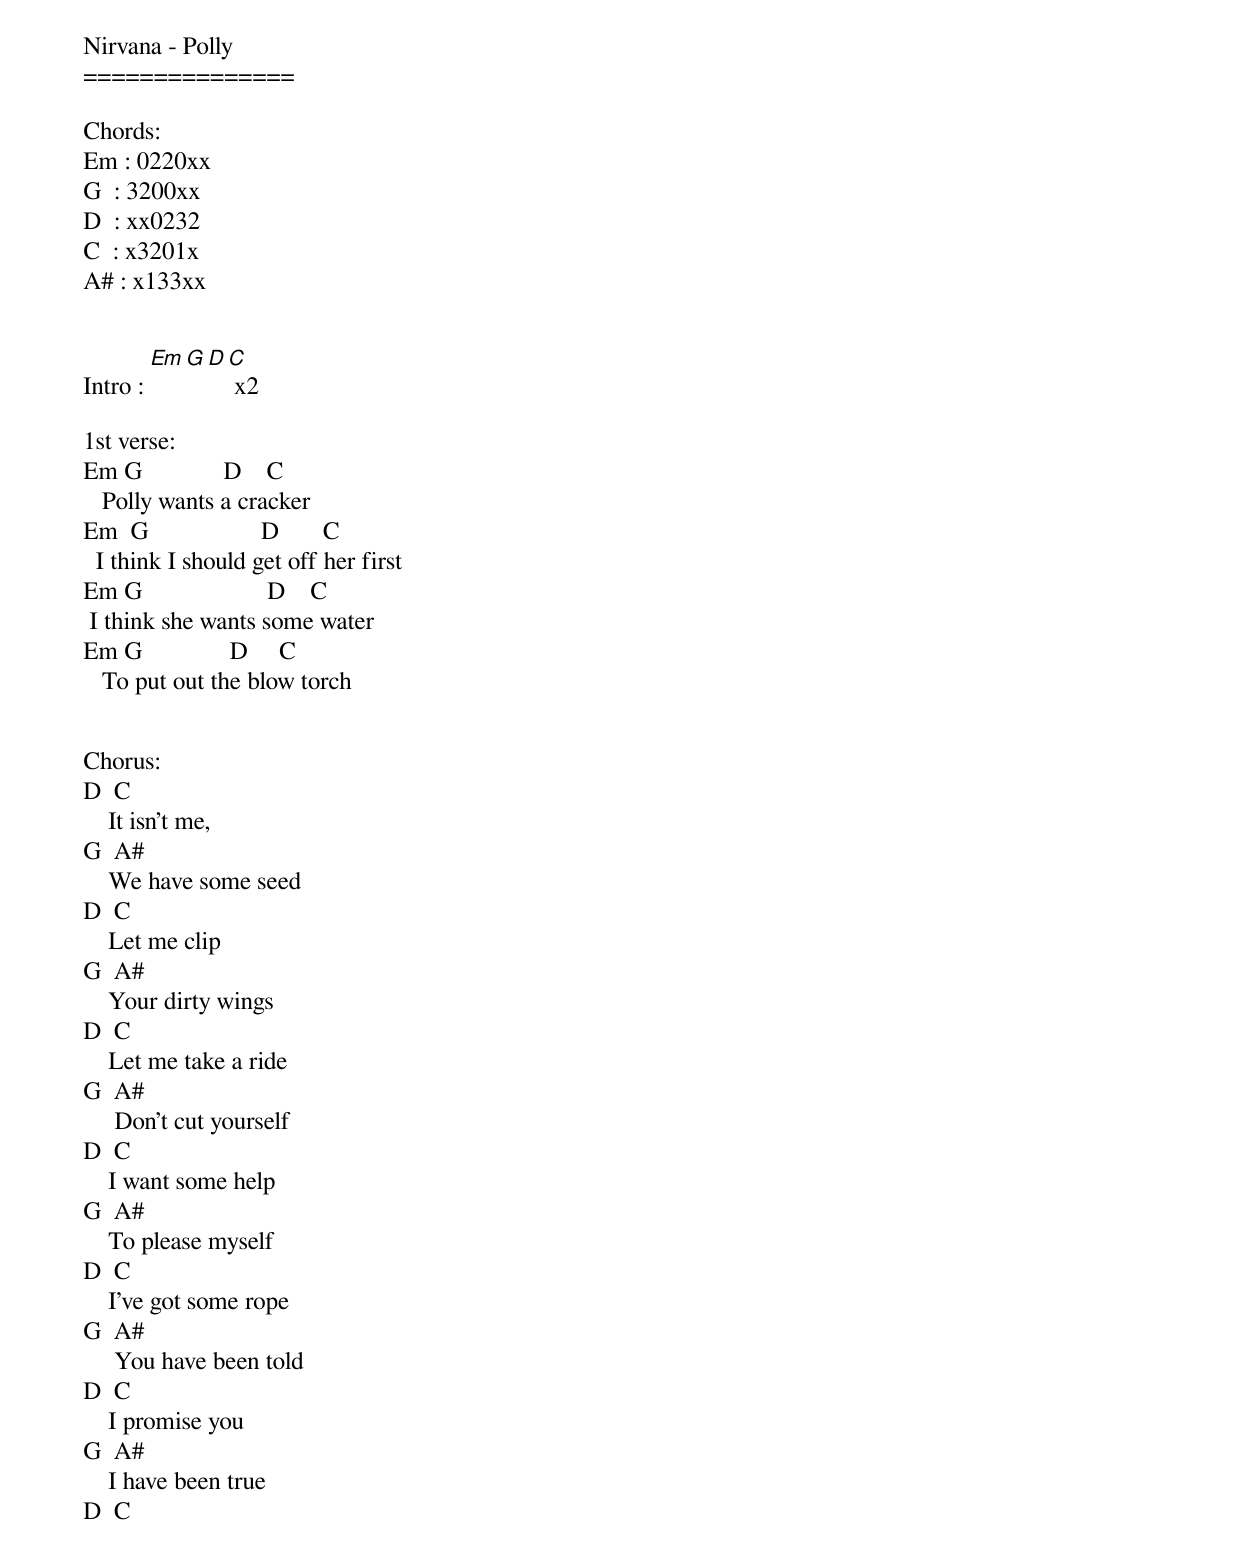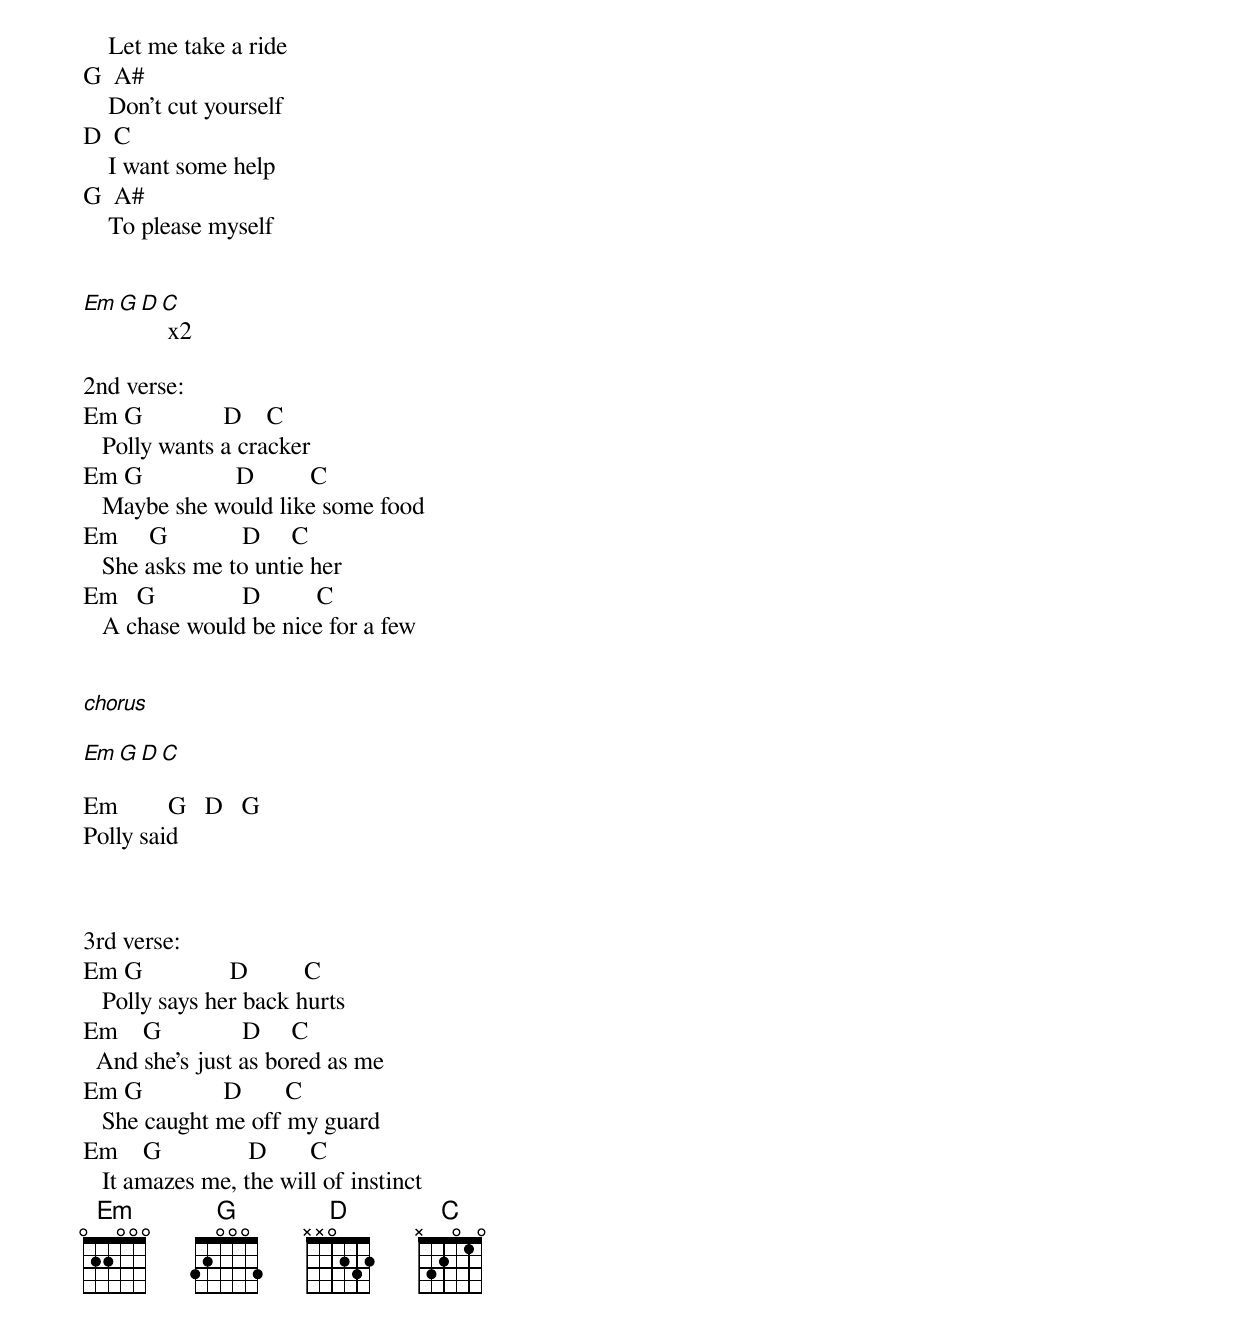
Nirvana - Polly
===============

Chords:
Em : 0220xx
G  : 3200xx
D  : xx0232
C  : x3201x
A# : x133xx


Intro : [Em][G][D][C] x2

1st verse:
Em G             D    C
   Polly wants a cracker
Em  G                  D       C
  I think I should get off her first
Em G                    D    C
 I think she wants some water
Em G              D     C
   To put out the blow torch


Chorus:
D  C
    It isn't me,
G  A#
    We have some seed
D  C
    Let me clip
G  A#
    Your dirty wings
D  C
    Let me take a ride
G  A#
     Don't cut yourself
D  C
    I want some help
G  A#
    To please myself
D  C
    I've got some rope
G  A#
     You have been told
D  C
    I promise you
G  A#
    I have been true
D  C
    Let me take a ride
G  A#
    Don't cut yourself
D  C
    I want some help
G  A#
    To please myself


[Em][G][D][C] x2

2nd verse:
Em G             D    C
   Polly wants a cracker
Em G               D         C
   Maybe she would like some food
Em     G            D     C
   She asks me to untie her
Em   G              D         C
   A chase would be nice for a few


[chorus]

[Em][G][D][C]

Em        G   D   G
Polly said



3rd verse:
Em G              D         C
   Polly says her back hurts
Em    G             D     C
  And she's just as bored as me
Em G             D       C
   She caught me off my guard
Em    G              D       C
   It amazes me, the will of instinct
